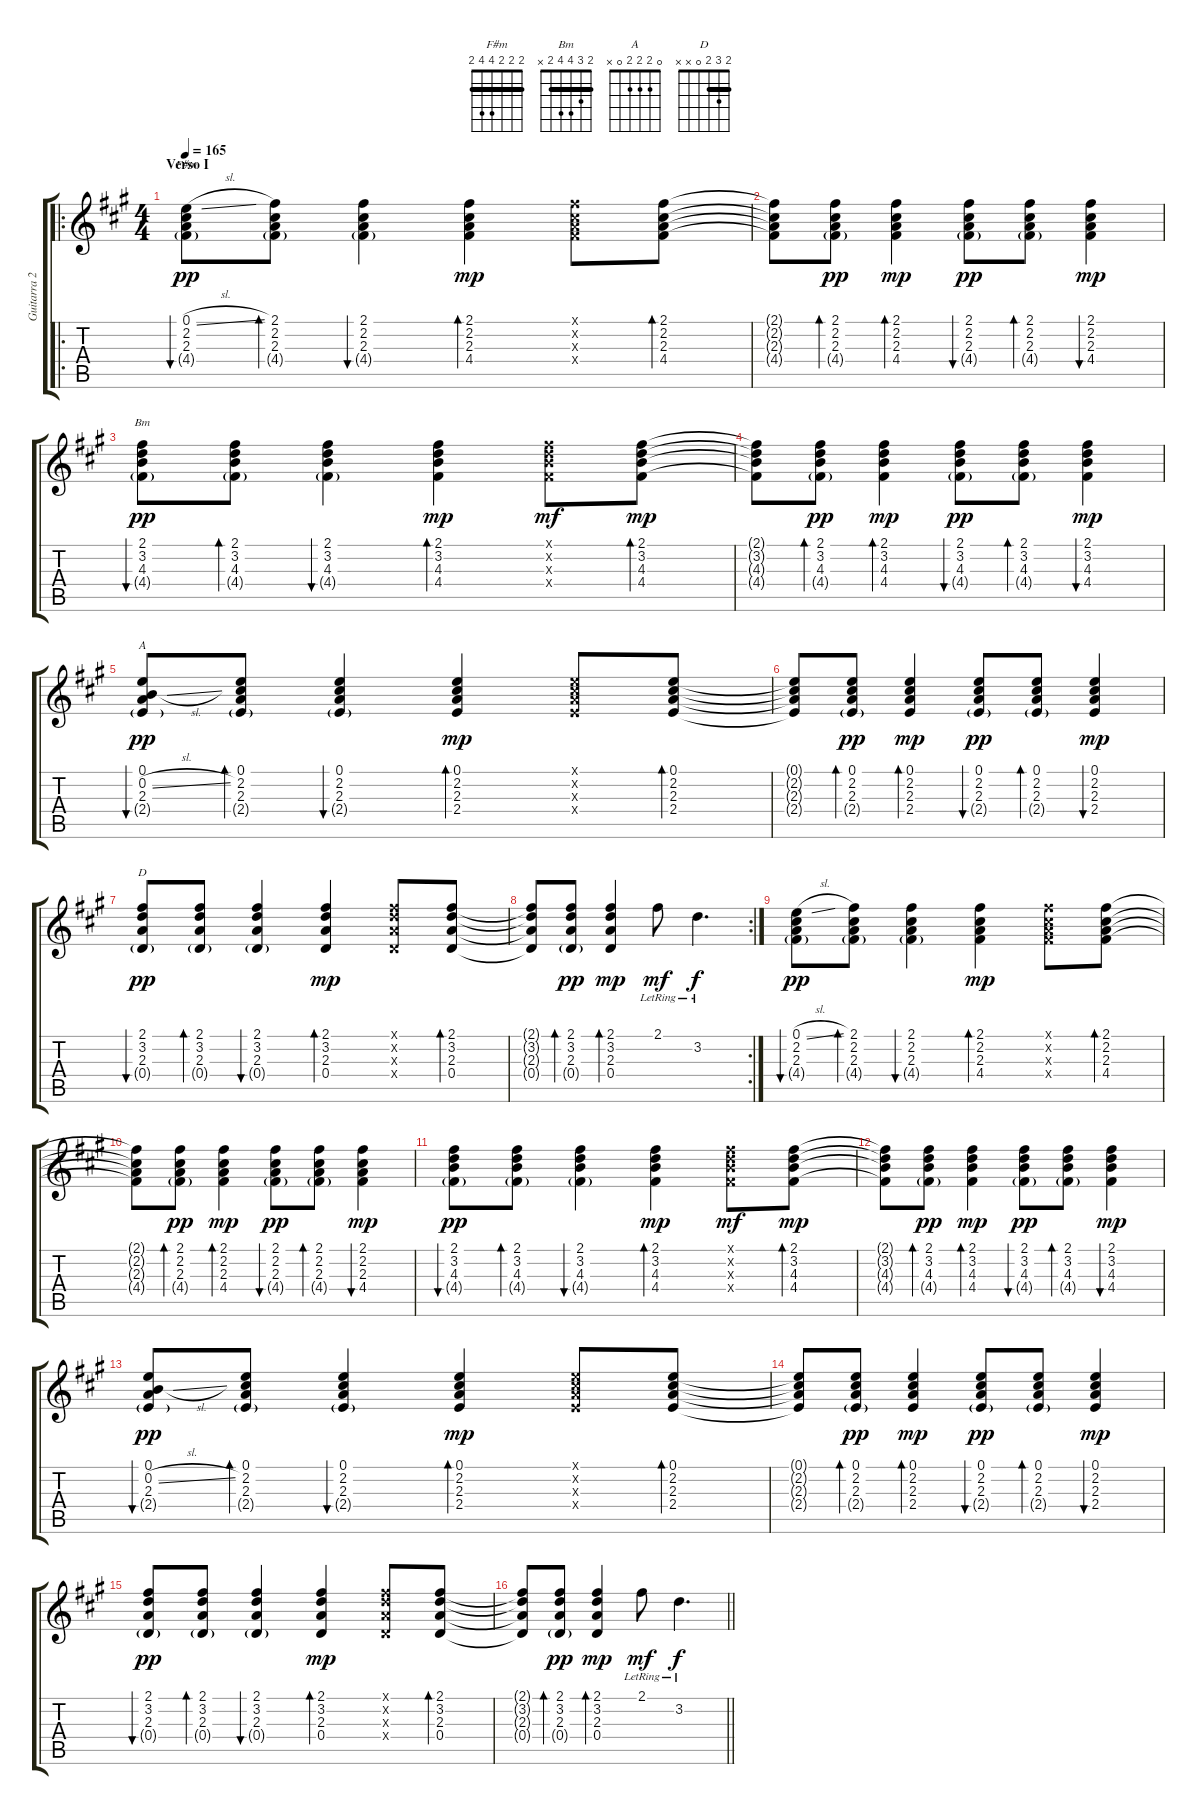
\track ("Guitarra 2" "Guitarra 2") {instrument acousticguitarsteel}
\staff {score tabs}
\tuning (E4 B3 G3 D3 A2 E2) {hide}
\chord ("F#m" 2 2 2 4 4 2) {barre 2}
\chord ("Bm" 2 3 4 4 2 x) {barre 2}
\chord ("A" 0 2 2 2 0 x)
\chord ("D" 2 3 2 0 x x) {barre 2}
\ro
\ts (4 4)
\section ("" "Verso I")
\tempo 165
\clef g2
\ks a
(0.1{sl} 2.2 2.3 4.4{g}).8{bu 30 ch "F#m" dy pp} (2.1 2.2 2.3 4.4{g}).8{bd 30} (2.1 2.2 2.3 4.4{g}).4{bu 30} (2.1 2.2 2.3 4.4).4{bd 30 dy mp} (2.1{x} 2.2{x} 2.3{x} 4.4{x}).8 (2.1 2.2 2.3 4.4).8{bd 30} |
(2.1{t} 2.2{t} 2.3{t} 4.4{t}).8 (2.1 2.2 2.3 4.4{g}).8{bd 30 dy pp} (2.1 2.2 2.3 4.4).4{bd 30 dy mp} (2.1 2.2 2.3 4.4{g}).8{bu 30 dy pp} (2.1 2.2 2.3 4.4{g}).8{bd 30} (2.1 2.2 2.3 4.4).4{bu 30 dy mp} |
(2.1 3.2 4.3 4.4{g}).8{bu 30 ch "Bm" dy pp} (2.1 3.2 4.3 4.4{g}).8{bd 30} (2.1 3.2 4.3 4.4{g}).4{bu 30} (2.1 3.2 4.3 4.4).4{bd 30 dy mp} (2.1{x} 3.2{x} 4.3{x} 4.4{x}).8{dy mf} (2.1 3.2 4.3 4.4).8{bd 30 dy mp} |
(2.1{t} 3.2{t} 4.3{t} 4.4{t}).8 (2.1 3.2 4.3 4.4{g}).8{bd 30 dy pp} (2.1 3.2 4.3 4.4).4{bd 30 dy mp} (2.1 3.2 4.3 4.4{g}).8{bu 30 dy pp} (2.1 3.2 4.3 4.4{g}).8{bd 30} (2.1 3.2 4.3 4.4).4{bu 30 dy mp} |
(0.1 0.2{sl} 2.3 2.4{g}).8{bu 30 ch "A" dy pp} (0.1 2.2 2.3 2.4{g}).8{bd 30} (0.1 2.2 2.3 2.4{g}).4{bu 30} (0.1 2.2 2.3 2.4).4{bd 30 dy mp} (0.1{x} 2.2{x} 2.3{x} 2.4{x}).8 (0.1 2.2 2.3 2.4).8{bd 30} |
(0.1{t} 2.2{t} 2.3{t} 2.4{t}).8 (0.1 2.2 2.3 2.4{g}).8{bd 30 dy pp} (0.1 2.2 2.3 2.4).4{bd 30 dy mp} (0.1 2.2 2.3 2.4{g}).8{bu 30 dy pp} (0.1 2.2 2.3 2.4{g}).8{bd 30} (0.1 2.2 2.3 2.4).4{bu 30 dy mp} |
(2.1 3.2 2.3 0.4{g}).8{bu 30 ch "D" dy pp} (2.1 3.2 2.3 0.4{g}).8{bd 30} (2.1 3.2 2.3 0.4{g}).4{bu 30} (2.1 3.2 2.3 0.4).4{bd 30 dy mp} (2.1{x} 3.2{x} 2.3{x} 0.4{x}).8 (2.1 3.2 2.3 0.4).8{bd 30} |
\rc 2
(2.1{t} 3.2{t} 2.3{t} 0.4{t}).8 (2.1 3.2 2.3 0.4{g}).8{bd 30 dy pp} (2.1 3.2 2.3 0.4).4{bd 30 dy mp} 2.1{lr}.8{dy mf} 3.2{lr}.4{d dy f} |
(0.1{sl} 2.2 2.3 4.4{g}).8{bu 30 dy pp} (2.1 2.2 2.3 4.4{g}).8{bd 30} (2.1 2.2 2.3 4.4{g}).4{bu 30} (2.1 2.2 2.3 4.4).4{bd 30 dy mp} (2.1{x} 2.2{x} 2.3{x} 4.4{x}).8 (2.1 2.2 2.3 4.4).8{bd 30} |
(2.1{t} 2.2{t} 2.3{t} 4.4{t}).8 (2.1 2.2 2.3 4.4{g}).8{bd 30 dy pp} (2.1 2.2 2.3 4.4).4{bd 30 dy mp} (2.1 2.2 2.3 4.4{g}).8{bu 30 dy pp} (2.1 2.2 2.3 4.4{g}).8{bd 30} (2.1 2.2 2.3 4.4).4{bu 30 dy mp} |
(2.1 3.2 4.3 4.4{g}).8{bu 30 dy pp} (2.1 3.2 4.3 4.4{g}).8{bd 30} (2.1 3.2 4.3 4.4{g}).4{bu 30} (2.1 3.2 4.3 4.4).4{bd 30 dy mp} (2.1{x} 3.2{x} 4.3{x} 4.4{x}).8{dy mf} (2.1 3.2 4.3 4.4).8{bd 30 dy mp} |
(2.1{t} 3.2{t} 4.3{t} 4.4{t}).8 (2.1 3.2 4.3 4.4{g}).8{bd 30 dy pp} (2.1 3.2 4.3 4.4).4{bd 30 dy mp} (2.1 3.2 4.3 4.4{g}).8{bu 30 dy pp} (2.1 3.2 4.3 4.4{g}).8{bd 30} (2.1 3.2 4.3 4.4).4{bu 30 dy mp} |
(0.1 0.2{sl} 2.3 2.4{g}).8{bu 30 dy pp} (0.1 2.2 2.3 2.4{g}).8{bd 30} (0.1 2.2 2.3 2.4{g}).4{bu 30} (0.1 2.2 2.3 2.4).4{bd 30 dy mp} (0.1{x} 2.2{x} 2.3{x} 2.4{x}).8 (0.1 2.2 2.3 2.4).8{bd 30} |
(0.1{t} 2.2{t} 2.3{t} 2.4{t}).8 (0.1 2.2 2.3 2.4{g}).8{bd 30 dy pp} (0.1 2.2 2.3 2.4).4{bd 30 dy mp} (0.1 2.2 2.3 2.4{g}).8{bu 30 dy pp} (0.1 2.2 2.3 2.4{g}).8{bd 30} (0.1 2.2 2.3 2.4).4{bu 30 dy mp} |
(2.1 3.2 2.3 0.4{g}).8{bu 30 dy pp} (2.1 3.2 2.3 0.4{g}).8{bd 30} (2.1 3.2 2.3 0.4{g}).4{bu 30} (2.1 3.2 2.3 0.4).4{bd 30 dy mp} (2.1{x} 3.2{x} 2.3{x} 0.4{x}).8 (2.1 3.2 2.3 0.4).8{bd 30} |
\barLineRight lightlight
(2.1{t} 3.2{t} 2.3{t} 0.4{t}).8 (2.1 3.2 2.3 0.4{g}).8{bd 30 dy pp} (2.1 3.2 2.3 0.4).4{bd 30 dy mp} 2.1{lr}.8{dy mf} 3.2{lr}.4{d dy f}
